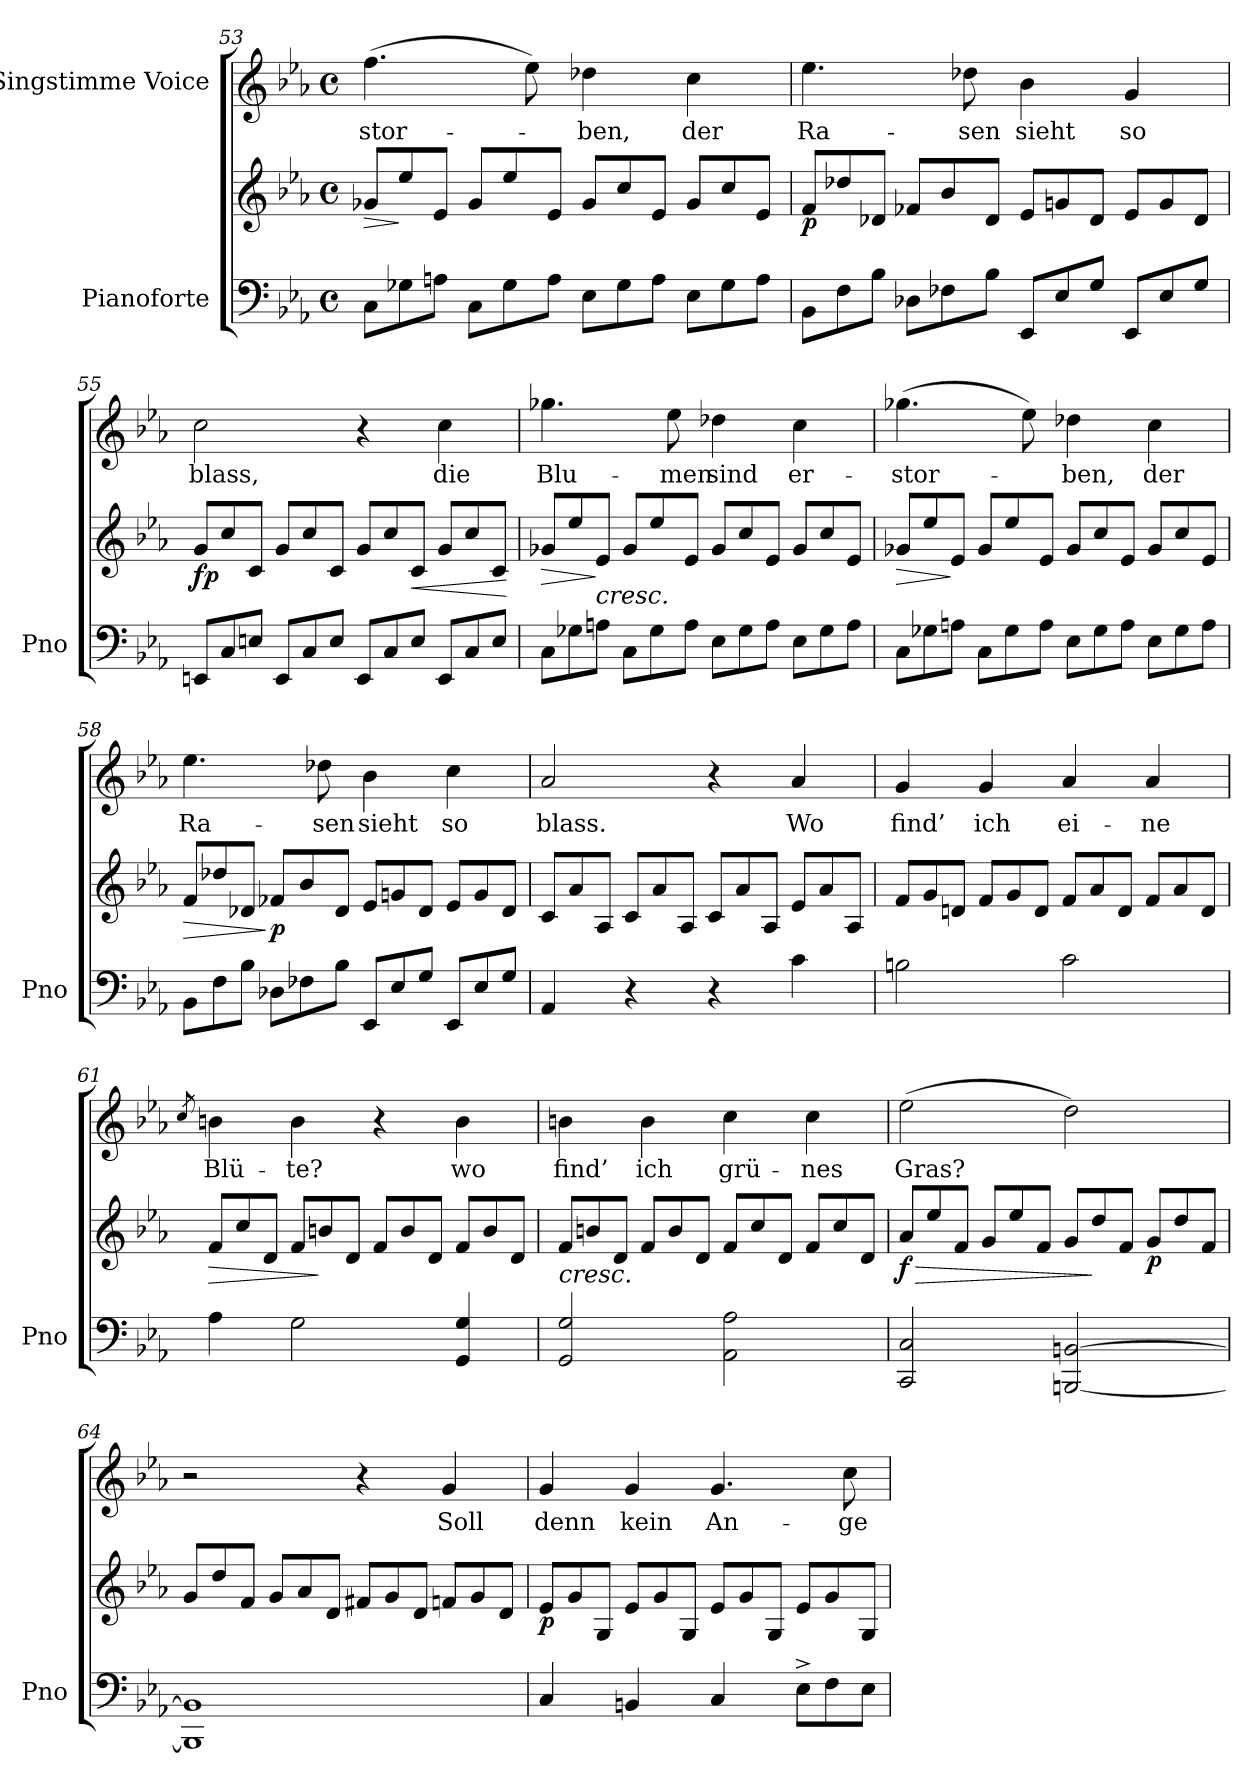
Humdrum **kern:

**kern	**kern	**dynam	**kern	**text
*part2	*part2	*part2	*part1	*part1
*staff3	*staff2	*staff2/3	*staff1	*staff1
*I"Pianoforte	*	*	*I"Singstimme Voice	*
*I'Pno	*	*	*	*
*clefF4	*clefG2	*	*clefG2	*
*k[b-e-a-]	*k[b-e-a-]	*	*k[b-e-a-]	*
*M4/4	*M4/4	*	*M4/4	*
*met(c)	*met(c)	*	*met(c)	*
*Xtuplet	*Xtuplet	*	*	*
=53	=53	=53	=53	=53
!	!	!LO:HP:b	!	!LO:LY:b
12C\L	12g-X/L	>	(>4.ff\	-stor-
12G-X\	12ee-/	]	.	.
12An\J	12e-/J	.	.	.
12C\L	12g-/L	.	.	.
12G-\	12ee-/	.	.	.
.	.	.	8ee-\)	.
12A\J	12e-/J	.	.	.
!	!	!	!	!LO:LY:b
12E-\L	12g-/L	.	4dd-X\	-ben,
12G-\	12cc/	.	.	.
12A\J	12e-/J	.	.	.
!	!	!	!	!LO:LY:b
12E-\L	12g-/L	.	4cc\	der
12G-\	12cc/	.	.	.
12A\J	12e-/J	.	.	.
=54	=54	=54	=54	=54
!	!	!LO:DY:b	!	!LO:LY:b
12BB-\L	12f/L	p	4.ee-\	-Ra-
12F\	12dd-X/	.	.	.
12B-\J	12d-X/J	.	.	.
12D-X\L	12f-X/L	.	.	.
12F-X\	12b-/	.	.	.
!	!	!	!	!LO:LY:b
.	.	.	8dd-X\	-sen
12B-\J	12d-/J	.	.	.
!	!	!	!	!LO:LY:b
12EE-/L	12e-/L	.	4b-\	sieht
12E-/	12gn/	.	.	.
12G/J	12d-/J	.	.	.
!	!	!	!	!LO:LY:b
12EE-/L	12e-/L	.	4g/	so
12E-/	12g/	.	.	.
12G/J	12d-/J	.	.	.
!!LO:PB:g=z
=55	=55	=55	=55	=55
!	!	!LO:DY:b	!	!LO:LY:b
12EEn/L	12g/L	fp	2cc\	blass,
12C/	12cc/	.	.	.
12En/J	12c/J	.	.	.
12EE/L	12g/L	.	.	.
12C/	12cc/	.	.	.
12E/J	12c/J	.	.	.
12EE/L	12g/L	.	4r	.
12C/	12cc/	.	.	.
!	!	!LO:HP:b	!	!
12E/J	12c/J	<	.	.
!	!	!	!	!LO:LY:b
12EE/L	12g/L	.	4cc\	die
12C/	12cc/	.	.	.
12E/J	12c/J	.	.	.
.	.	[	.	.
=56	=56	=56	=56	=56
!	!	!LO:HP:b	!	!LO:LY:b
12C\L	12g-X/L	>	4.gg-X\	Blu-
12G-X\	12ee-/	.	.	.
!	!LO:TX:b:i:t=cresc.	!	!	!
12An\J	12e-/J	]	.	.
12C\L	12g-/L	.	.	.
12G-\	12ee-/	.	.	.
!	!	!	!	!LO:LY:b
.	.	.	8ee-\	-men
12A\J	12e-/J	.	.	.
!	!	!	!	!LO:LY:b
12E-\L	12g-/L	.	4dd-X\	sind
12G-\	12cc/	.	.	.
12A\J	12e-/J	.	.	.
!	!	!	!	!LO:LY:b
12E-\L	12g-/L	.	4cc\	er-
12G-\	12cc/	.	.	.
12A\J	12e-/J	.	.	.
=57	=57	=57	=57	=57
!	!	!LO:HP:b	!	!LO:LY:b
12C\L	12g-X/L	>	(>4.gg-X\	-stor-
12G-X\	12ee-/	.	.	.
12An\J	12e-/J	]	.	.
12C\L	12g-/L	.	.	.
12G-\	12ee-/	.	.	.
.	.	.	8ee-\)	.
12A\J	12e-/J	.	.	.
!	!	!	!	!LO:LY:b
12E-\L	12g-/L	.	4dd-X\	-ben,
12G-\	12cc/	.	.	.
12A\J	12e-/J	.	.	.
!	!	!	!	!LO:LY:b
12E-\L	12g-/L	.	4cc\	der
12G-\	12cc/	.	.	.
12A\J	12e-/J	.	.	.
!!LO:LB:g=z
=58	=58	=58	=58	=58
!	!	!LO:HP:b	!	!LO:LY:b
12BB-\L	12f/L	>	4.ee-\	Ra-
12F\	12dd-X/	.	.	.
12B-\J	12d-X/J	.	.	.
!	!	!LO:DY:n=1:b	!	!
12D-X\L	12f-X/L	] p	.	.
12F-X\	12b-/	.	.	.
!	!	!	!	!LO:LY:b
.	.	.	8dd-X\	-sen
12B-\J	12d-/J	.	.	.
!	!	!	!	!LO:LY:b
12EE-/L	12e-/L	.	4b-\	sieht
12E-/	12gn/	.	.	.
12G/J	12d-/J	.	.	.
!	!	!	!	!LO:LY:b
12EE-/L	12e-/L	.	4cc\	so
12E-/	12g/	.	.	.
12G/J	12d-/J	.	.	.
=59	=59	=59	=59	=59
!	!	!	!	!LO:LY:b
4AA-/	12c/L	.	2a-/	blass.
.	12a-/	.	.	.
.	12A-/J	.	.	.
4r	12c/L	.	.	.
.	12a-/	.	.	.
.	12A-/J	.	.	.
4r	12c/L	.	4r	.
.	12a-/	.	.	.
.	12A-/J	.	.	.
!	!	!	!	!LO:LY:b
4c\	12e-/L	.	4a-/	Wo
.	12a-/	.	.	.
.	12A-/J	.	.	.
=60	=60	=60	=60	=60
!	!	!	!	!LO:LY:b
2Bn\	12f/L	.	4g/	find’
.	12g/	.	.	.
.	12dn/J	.	.	.
!	!	!	!	!LO:LY:b
.	12f/L	.	4g/	ich
.	12g/	.	.	.
.	12d/J	.	.	.
!	!	!	!	!LO:LY:b
2c\	12f/L	.	4a-/	ei-
.	12a-/	.	.	.
.	12d/J	.	.	.
!	!	!	!	!LO:LY:b
.	12f/L	.	4a-/	-ne
.	12a-/	.	.	.
.	12d/J	.	.	.
!!LO:LB:g=z
=61	=61	=61	=61	=61
.	.	.	8qcc/	.
!	!	!LO:HP:b	!	!LO:LY:b
4A-\	12f/L	>	4bn\	Blü-
.	12cc/	.	.	.
.	12d/J	.	.	.
!	!	!	!	!LO:LY:b
2G\	12f/L	.	4b\	-te?
.	12bn/	]	.	.
.	12d/J	.	.	.
.	12f/L	.	4r	.
.	12b/	.	.	.
.	12d/J	.	.	.
!	!	!	!	!LO:LY:b
4GG/ 4G/	12f/L	.	4b\	wo
.	12b/	.	.	.
.	12d/J	.	.	.
=62	=62	=62	=62	=62
!	!LO:TX:b:i:t=cresc.	!	!	!
!	!	!	!	!LO:LY:b
2GG/ 2G/	12f/L	.	4bn\	find’
.	12bn/	.	.	.
.	12d/J	.	.	.
!	!	!	!	!LO:LY:b
.	12f/L	.	4b\	ich
.	12b/	.	.	.
.	12d/J	.	.	.
!	!	!	!	!LO:LY:b
2AA-\ 2A-\	12f/L	.	4cc\	grü-
.	12cc/	.	.	.
.	12d/J	.	.	.
!	!	!	!	!LO:LY:b
.	12f/L	.	4cc\	-nes
.	12cc/	.	.	.
.	12d/J	.	.	.
=63	=63	=63	=63	=63
!	!	!LO:HP:b	!	!LO:LY:b
!	!	!LO:DY:n=1:b	!	!
2CC/ 2C/	12a-/L	> f	(>2ee-\	Gras?
.	12ee-/	.	.	.
.	12f/J	.	.	.
.	12g/L	.	.	.
.	12ee-/	.	.	.
.	12f/J	.	.	.
[2BBBn/ [2BBn/	12g/L	.	2dd\)	.
.	12dd/	]	.	.
.	12f/J	.	.	.
!	!	!LO:DY:n=2:b	!	!
.	12g/L	p	.	.
.	12dd/	.	.	.
.	12f/J	.	.	.
=64	=64	=64	=64	=64
1BBB] 1BB]	12g/L	.	2r	.
.	12dd/	.	.	.
.	12f/J	.	.	.
.	12g/L	.	.	.
.	12a-/	.	.	.
.	12d/J	.	.	.
.	12f#X/L	.	4r	.
.	12g/	.	.	.
.	12d/J	.	.	.
!	!	!	!	!LO:LY:b
.	12fn/L	.	4g/	Soll
.	12g/	.	.	.
.	12d/J	.	.	.
!!LO:LB:g=z
=65	=65	=65	=65	=65
!	!	!LO:DY:b	!	!LO:LY:b
4C/	12e-/L	p	4g/	denn
.	12g/	.	.	.
.	12G/J	.	.	.
!	!	!	!	!LO:LY:b
4BBn/	12e-/L	.	4g/	kein
.	12g/	.	.	.
.	12G/J	.	.	.
!	!	!	!	!LO:LY:b
4C/	12e-/L	.	4.g/	An-
.	12g/	.	.	.
.	12G/J	.	.	.
12E-^\L	12e-/L	.	.	.
12F\	12g/	.	.	.
!	!	!	!	!LO:LY:b
.	.	.	8cc\	-ge-
12E-\J	12G/J	.	.	.
=	=	=	=	=
*-	*-	*-	*-	*-
